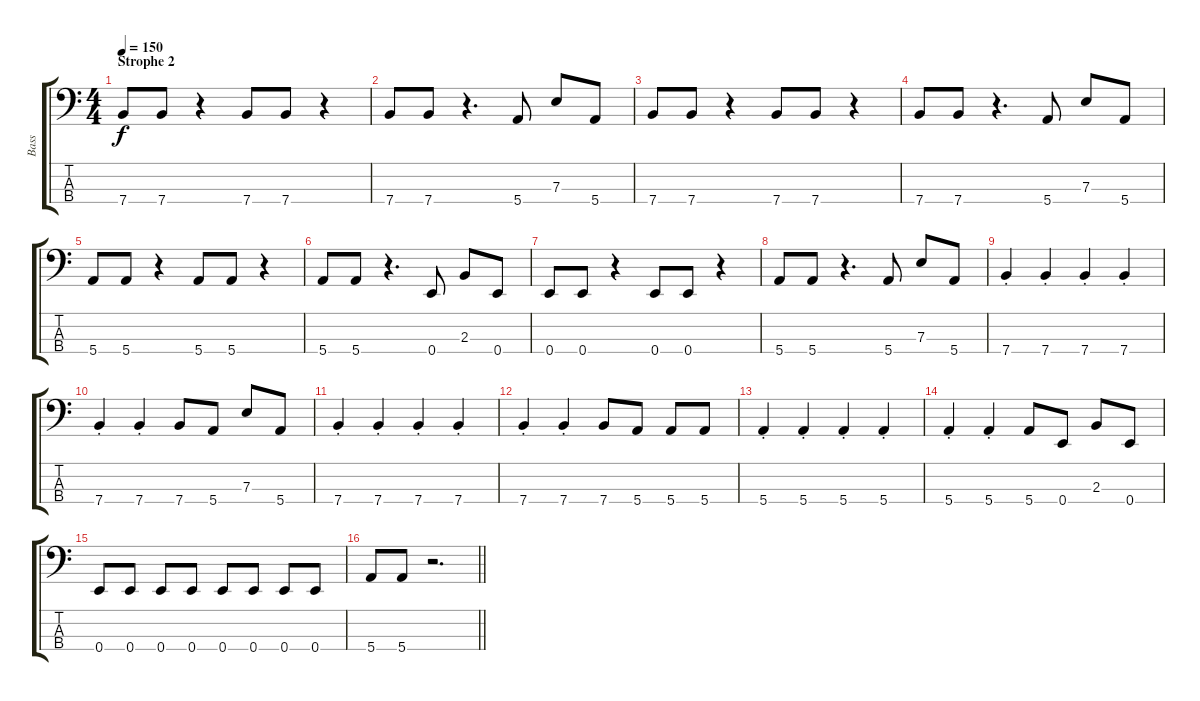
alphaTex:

\track ("Bass" "Bass") {instrument electricbassfinger}
\staff {score tabs}
\tuning (G2 D2 A1 E1) {hide}
\ts (4 4)
\section ("" "Strophe 2")
\tempo 150
\clef f4
\ks c
7.4.8{dy f} 7.4.8 r.4 7.4.8 7.4.8 r.4 |
7.4.8 7.4.8 r.4{d} 5.4.8 7.3.8 5.4.8 |
7.4.8 7.4.8 r.4 7.4.8 7.4.8 r.4 |
7.4.8 7.4.8 r.4{d} 5.4.8 7.3.8 5.4.8 |
5.4.8 5.4.8 r.4 5.4.8 5.4.8 r.4 |
5.4.8 5.4.8 r.4{d} 0.4.8 2.3.8 0.4.8 |
0.4.8 0.4.8 r.4 0.4.8 0.4.8 r.4 |
5.4.8 5.4.8 r.4{d} 5.4.8 7.3.8 5.4.8 |
7.4{st}.4 7.4{st}.4 7.4{st}.4 7.4{st}.4 |
7.4{st}.4 7.4{st}.4 7.4.8 5.4.8 7.3.8 5.4.8 |
7.4{st}.4 7.4{st}.4 7.4{st}.4 7.4{st}.4 |
7.4{st}.4 7.4{st}.4 7.4.8 5.4.8 5.4.8 5.4.8 |
5.4{st}.4 5.4{st}.4 5.4{st}.4 5.4{st}.4 |
5.4{st}.4 5.4{st}.4 5.4.8 0.4.8 2.3.8 0.4.8 |
0.4.8 0.4.8 0.4.8 0.4.8 0.4.8 0.4.8 0.4.8 0.4.8 |
\barLineRight lightlight
5.4.8 5.4.8 r.2{d}
